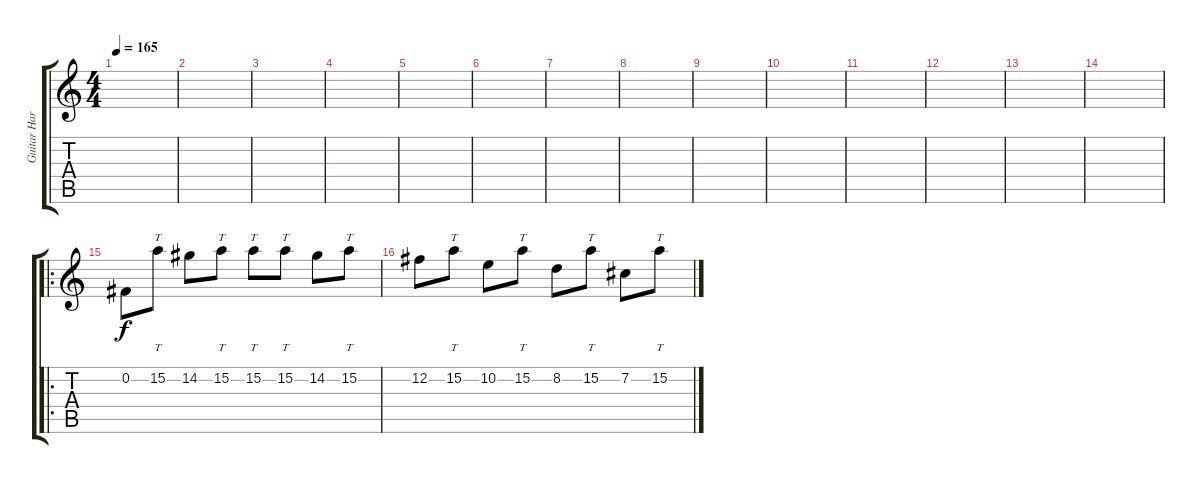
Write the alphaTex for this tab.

\track ("Guitar Harmonics" "Guitar Har") {instrument overdrivenguitar}
\staff {score tabs}
\tuning (B3 Gb3 D3 A2 E2 B1) {hide}
\ts (4 4)
\tempo 165
\clef g2
\ks c
|
|
|
|
|
|
|
|
|
|
|
|
|
|
\ro
0.2.8 15.2.8{tt} 14.2.8 15.2.8{tt} 15.2.8{tt} 15.2.8{tt} 14.2.8 15.2.8{tt} |
12.2.8 15.2.8{tt} 10.2.8 15.2.8{tt} 8.2.8 15.2.8{tt} 7.2.8 15.2.8{tt}
